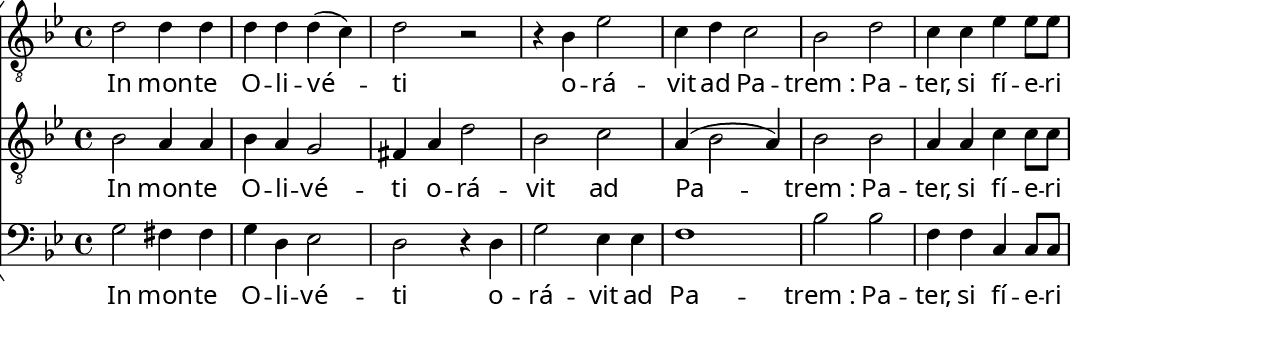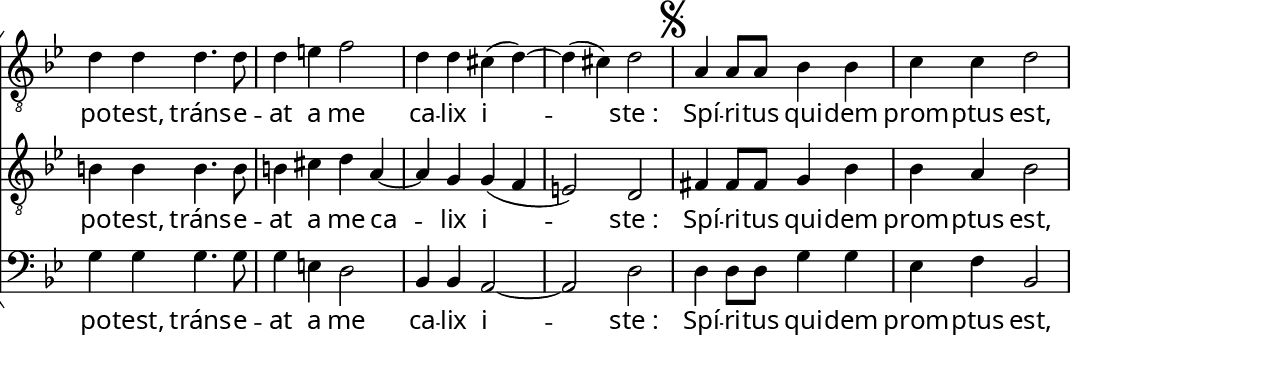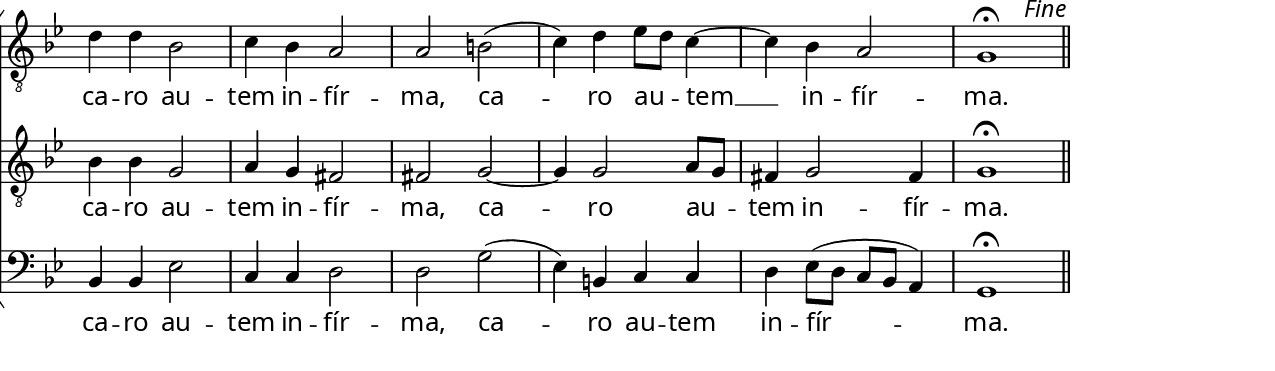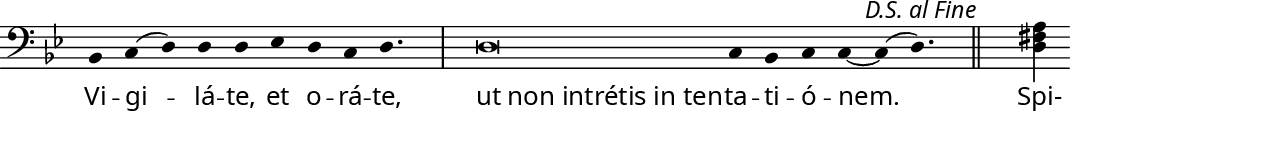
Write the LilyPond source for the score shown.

\header {
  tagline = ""
  composer = "Giovanni Battista Martini (1706-84)"
}
\include "english.ly"
\include "lilypond-book-preamble.ly"
\include "header.ly"

global = {
  \key bf \major
  \time 4/4
}

sopMusic = \relative c' {
  \clef "treble_8"
  d2 d4 d | d d d( c) | d2 r2 | r4 bf4 ef2 | c4 d c2 | bf2 d2 |
  c4 c ef ef8 ef | d4 d d4. d8 | d4 e f2 | d4 d cs( d) ~ | d( cs) d2 | 
  \mark \markup { \musicglyph #"scripts.segno" }
  a4 a8 a bf4 bf |
  c4 c d2 | d4 d bf2 | c4 bf a2 | a b( | c4) d ef8[ d] c4 ~ | c bf a2 | g1\fermata \bar "||"
    \override Score.RehearsalMark #'break-visibility = #begin-of-line-invisible
    \override Score.RehearsalMark #'self-alignment-X = #RIGHT
    \override Score . RehearsalMark #'font-shape = #'italic
    \override Score.RehearsalMark #'font-size = #0.5
    \mark "Fine"
}
sopWords = \lyricmode {
  \set fontSize = #0.5
  %\set vocalName = "2. "
  %\set shortVocalName = "2. "
  In mon -- te | O -- li -- vé -- | ti o -- rá -- |vit ad Pa -- trem_: Pa -- |
  ter, si fí -- e -- ri po -- test, tráns -- e -- at a me ca -- lix i -- ste_: | Spí -- ri -- tus qui -- dem |
  prom -- ptus est, | ca -- ro au -- | tem in -- fír -- | ma, ca -- ro au -- _ tem __ in -- fír -- ma.
}

altoMusic = \relative c' {
  \clef "treble_8"
  bf2 a4 a | bf4 a g2 | fs4 a d2 | bf c | a4( bf2 a4) | bf2 bf |
  a4 a c c8 c | b4 b b4. b8 | b4 cs d a ~ | a g g( f | e2) d | fs4 fs8 fs g4 bf |
  bf a bf2 | bf4 bf g2 | a4 g fs2 | fs g ~ | g4 g2 a8[ g] | fs4 g2 fs4 | g1\fermata \bar "||"
}

altoWords = \lyricmode {
  \set fontSize = #0.5
  In mon -- te | O -- li -- vé -- | ti o -- rá -- | vit ad | Pa -- | trem_: Pa -- |
  ter, si fí -- e -- ri | po -- test, tráns -- e -- | at a me ca -- lix i -- ste_: | Spí -- ri -- tus qui -- dem |
  prom -- ptus est, | ca -- ro au -- | tem in -- fír -- | ma, ca -- ro au -- _ -- tem in -- fír -- ma.
}

bassMusic = \relative a {
  \clef bass
  g2 fs4 fs | g d ef2 | d r4 d | g2 ef4 ef | f1 | bf2 bf |
  f4 f c c8 c| g'4 g g4. g8 | g4 e d2 | bf4 bf a2 ~ | a d | d4 d8 d g4 g |
  ef f bf,2 | bf4 bf ef2 | c4 c d2 | d g2( | ef4) b c c | d ef8( d c bf a4) | g1\fermata \bar "||"
  \cadenzaOn
  \stemOff
  bf4 c( d) d d ef d c d4. s8 \bar "|"
  s8 d\breve c4 bf c c ~ c( d4.)
  s8 \bar "||"
  \override Score.RehearsalMark #'break-visibility = #begin-of-line-invisible
    \override Score.RehearsalMark #'self-alignment-X = #RIGHT
    \override Score . RehearsalMark #'font-shape = #'italic
    \override Score.RehearsalMark #'font-size = #0.5
    \mark "D.S. al Fine"
  \stemOn
  s8 <d fs a>4
  \cadenzaOff  
}

bassWords = \lyricmode {
  \set fontSize = #0.5
  In mon -- te | O -- li -- vé -- ti o -- | rá -- vit ad | Pa -- trem_: Pa -- |
  ter, si fí -- e -- ri | po -- test, tráns -- e -- at a me ca -- lix i -- ste_: | Spí -- ri -- tus qui -- dem |
  prom -- ptus est, | ca -- ro au -- tem in -- fír -- | ma, ca -- ro au -- tem | in -- fír -- ma.
  Vi -- gi -- lá -- te, et o -- rá -- te,
  \once \override LyricText #'self-alignment-X = #LEFT
  ut_non_intrétis_in_ten -- ta -- ti -- ó -- nem.
  Spi-
}

chantMusic = \relative c {
  \clef bass
  \cadenzaOn
  \stemOff
  bf4 c( d) d d ef d c d4. s8 \bar "|"
  s8 d\breve c4 bf c c ~ c( d4.)
  s8 \bar "||"
  \override Score.RehearsalMark #'break-visibility = #begin-of-line-invisible
    \override Score.RehearsalMark #'self-alignment-X = #RIGHT
    \override Score . RehearsalMark #'font-shape = #'italic
    \override Score.RehearsalMark #'font-size = #0.5
    \mark "D.S. al Fine"
  \stemOn
  s8 <d fs a>4
  \cadenzaOff
}

chantWords = \lyricmode {
  Vi -- gi -- lá -- te, et o -- rá -- te,
  \once \override LyricText #'self-alignment-X = #LEFT
  ut_non_intrétis_in_ten -- ta -- ti -- ó -- nem.
  Spi-
}

%altoWords = \lyricmode {
%  \override StanzaNumber #'font-name = #"Garamond Premier Pro"
%  \override LyricText #'font-name = #"Garamond Premier Pro"
%}

\score {
  \new ChoirStaff <<
    \new Staff = "women" <<
      \new Voice = "sopranos"{
%        \voiceOne
        << \global \sopMusic >>
      }
    >>
    \new Lyrics = "sopranos"

    \new Staff = "women2" <<
      \new Voice = "altos" {
%        \voiceTwo
        << \global \altoMusic >>
      }
    >>
    \new Lyrics = "altos"
    
    \new Staff = "men" <<
      %\new Lyrics = "bass"
      \new Voice = "bass" {
%        \voiceOne
        << \global \bassMusic >>
      }
    >>
    \context Lyrics = "sopranos" \lyricsto "sopranos" \sopWords
    \context Lyrics = "altos" \lyricsto "altos" \altoWords
    \context Lyrics = "bass" \lyricsto "bass" \bassWords
  >>
  \layout {
    \context {
      \Staff
    }
  }
}

%\score {
%  \new Staff \with { \remove "Time_signature_engraver" } <<
%    \global
%    \new Voice = "chant" \chantMusic
%    \new Lyrics = "chant" \lyricsto chant \chantWords
%  >>
%}

